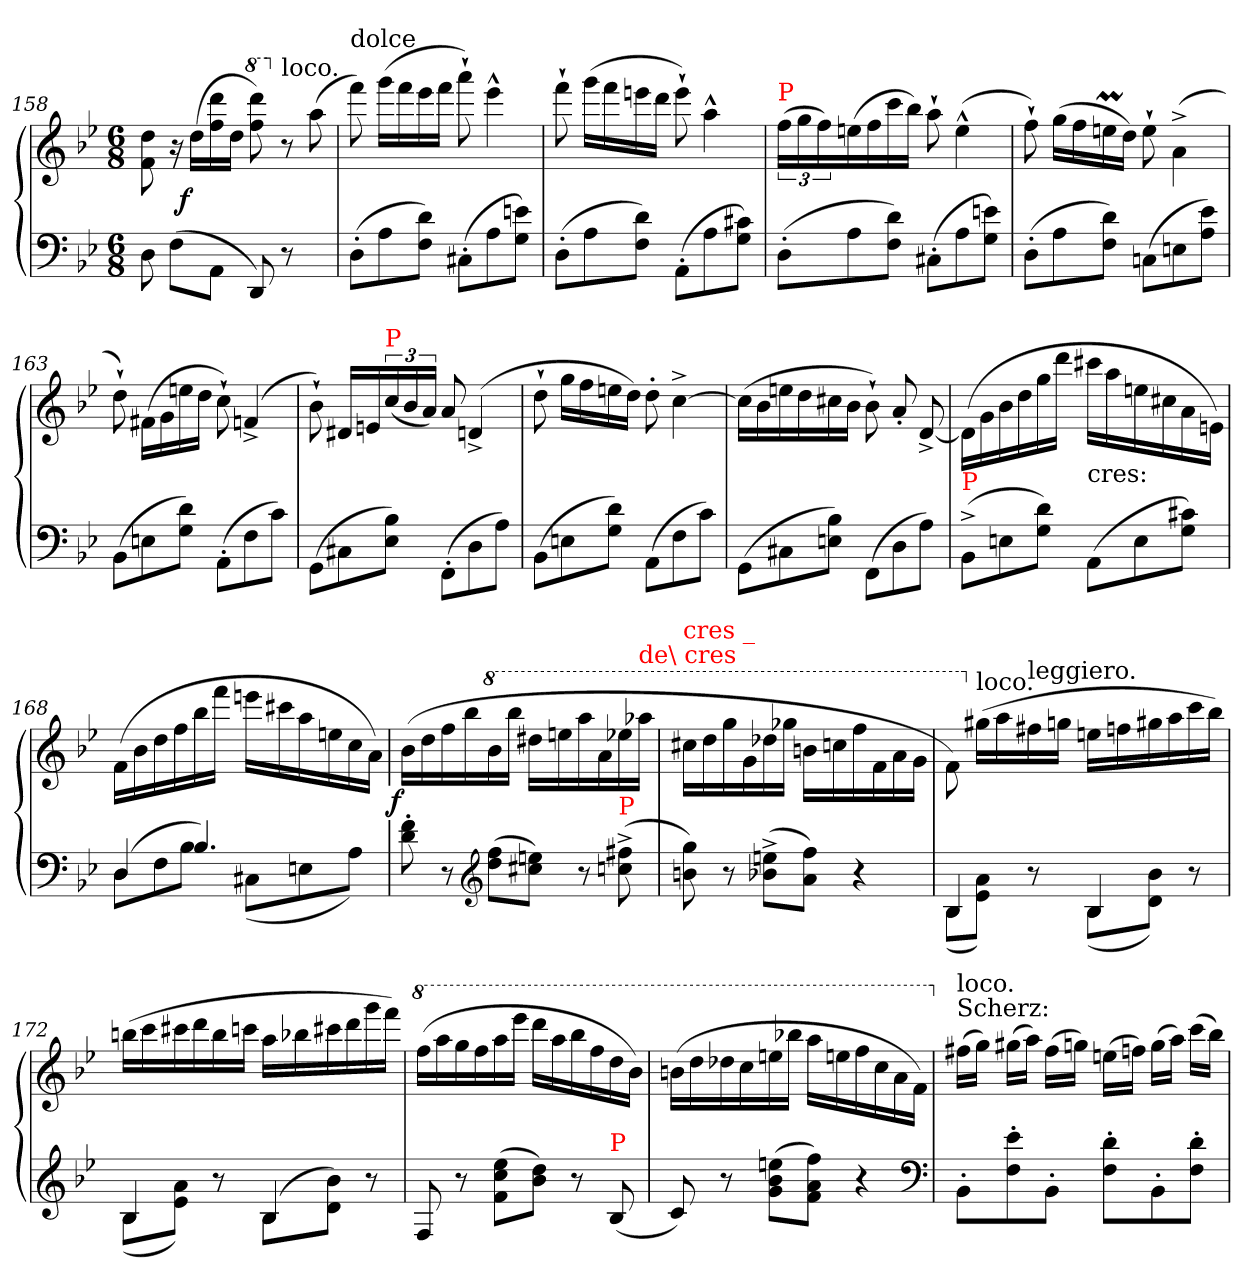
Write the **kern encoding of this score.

**kern	**kern	**dynam
*part1	*part1	*part1
*staff2	*staff1	*staff1/2
*clefF4	*clefG2	*
*k[b-e-]	*k[b-e-]	*
*M6/8	*M6/8	*
=158	=158	=158
8D	8dd\ 8f\	.
(>8F\L	16r	.
!	!	!LO:DY:rj
.	(>16ddLL	f
8AAJ	16ddd 16ff	.
.	16ddJJ	.
*	*8va	*
8DD)	8dddd 8fff)	.
*	*X8va	*
!	!LO:TX:a:t=loco.	!
8r	8r	.
8ryy	(>8aa	.
=159	=159	=159
!	!LO:TX:a:t=dolce	!
(>8D'L	8fff)	.
8A	(>16gggLL	.
.	16fff	.
8d 8FJ)	16eee-	.
.	16fffJJ	.
(>8C#X'L	8aaa`>)	.
8A	4eee-^^>	.
8en 8GJ)	.	.
=160	=160	=160
(>8D'L	8fff`>	.
8A	(>16gggLL	.
.	16fff	.
8d 8FJ)	16eeen	.
.	16dddJJ	.
(>8AA'L	8eee`>)	.
8A	4aa^^>	.
8c#X 8GJ)	.	.
=161	=161	=161
!	!LO:TX:a:color=red:t=P	!
(>8D'L	(>24ffLL	.
.	24gg	.
.	24ff)	.
8A	(>16een	.
.	16ff	.
8d 8FJ)	16ccc	.
.	16bb-JJ)	.
(>8C#X'L	8aa`>	.
8A	(>4ee^^>	.
8en 8GJ)	.	.
=162	=162	=162
(>8D'L	8ff`>)	.
8A	(>16ggLL	.
.	16ff	.
8d 8FJ)	16eenm	.
.	16ddJJ)	.
(>8CnL	8ee`>	.
8E	(>4a^>\	.
8e- 8AJ)	.	.
=163	=163	=163
(>8BB-L	8dd`>)	.
8En	(>16f#XLL	.
.	16g	.
8d 8GJ)	16een	.
.	16ddJJ	.
(>8AA'>L	8cc`>)	.
8F	(>4fn^>	.
8cJ)	.	.
=164	=164	=164
(>8GG\L	8b-`>)	.
8C#X	16d#XLL	.
.	16en	.
!	!LO:TX:a:color=red:t=P	!
8B- 8E-J)	(<24cc	.
.	24b-	.
.	24aJJ)	.
(>8FF'\L	8a	.
8D	(>4dn^>	.
8AJ)	.	.
=165	=165	=165
(>8BB-L	8dd`>	.
8En	16ggLL	.
.	16ff	.
8d 8GJ)	16ee	.
.	16ddJJ)	.
(>8AAL	8dd'>	.
8F	[4cc^>	.
8cJ)	.	.
=166	=166	=166
(>8GG\L	(>16ccLL]	.
.	16b-	.
8C#X	16een	.
.	16dd	.
8B- 8EnJ)	16cc#X	.
.	16b-JJ	.
(>8FF\L	8b-`>)	.
8D	8a'<	.
8AJ)	[8d^>	.
=167	=167	=167
!LO:TX:a:color=red:t=P	!	!
(>8BB-^L	(>16dLL]	.
.	16g	.
8En	16b-	.
.	16dd	.
8d 8GJ)	16gg	.
.	16dddJJ	.
!	!LO:TX:c:t=cres&colon;	!
(>8AAL	16ccc#XLL	.
.	16aa	.
8E	16ee	.
.	16cc#	.
8c#X 8GJ)	16a	.
.	16eJJ)	.
=168	=168	=168
*^	*	*
(>4D	8DL	(>16fLL	.
.	.	16b-	.
.	8F	16dd	.
.	.	16ff	.
4.B-)	8B-J	16bb-	.
.	.	16fffJJ	.
.	(>8C#XL	16eeenLL	.
.	.	16ccc#X	.
.	8E	16aa	.
.	.	16ee	.
8ryy	8AJ)	16cc	.
.	.	16aJJ)	.
*v	*v	*	*
=169	=169	=169
!	!	!LO:DY:rj
8f'> 8d'>	(>16b-LL	f
.	16dd	.
8r	16ff	.
.	16bb-	.
*clefG2	*	*
*	*8va	*
(>8ff 8ddL	16bb-	.
.	16bbb-JJ	.
8ee 8cc#XJ)	16ddd#XLL	.
.	16eeen	.
8r	16aaa	.
.	16aa	.
!LO:TX:a:color=red:t=P	!	!
(>8ff#X^> 8ccn^>	16eee-X	.
!	!LO:TX:a:color=red:t=de\ cres	!
.	16aaa-XJJ	.
=170	=170	=170
!	!LO:TX:a:color=red:t=cres _	!
8gg 8bn)	16ccc#XLL	.
.	16ddd	.
8r	16ggg	.
.	16gg	.
(>8een^> 8b-X^>L	16ddd-X	.
.	16ggg-XJJ	.
8ff 8aJ)	16bbn\LL	.
.	16cccn	.
4r	16fff	.
.	16ff	.
.	16aa	.
.	16ggJJ	.
=171	=171	=171
*^	*	*
4B-	(>8B-L	8ff\)	.
*	*	*X8va	*
!	!	!LO:TX:a:t=loco.	!
.	8a 8e-J)	(>16gg#XLL	.
.	.	16aa	.
!	!	!LO:TX:a:t=leggiero.	!
8r	8ryy	16ff#X	.
.	.	16ggnJJ	.
4B-	(>8B-L	16eenLL	.
.	.	16ffn	.
.	8b- 8dJ)	16gg#X	.
.	.	16aa	.
8r	8ryy	16ccc	.
.	.	16bb-JJ)	.
=172	=172	=172	=172
4B-	(>8B-L	(>16bbnLL	.
.	.	16ccc	.
.	8a 8e-J)	16ccc#X	.
.	.	16ddd	.
8r	8ryy	16bb	.
.	.	16cccnJJ	.
(>4B-	8B-L	16aaLL	.
.	.	16bb-X	.
.	8b- 8dJ)	16ccc#X	.
.	.	16ddd	.
8r	8ryy	16ggg	.
.	.	16fffJJ)	.
*v	*v	*	*
=173	=173	=173
*	*8va	*
8F	(>16fffLL	.
.	16aaa	.
8r	16ggg	.
.	16fff	.
(>8ee- 8cc 8fL	16aaa	.
.	16eeee-JJ	.
8dd 8b-J)	16ddddLL	.
.	16aaa	.
8r	16bbb-	.
.	16fff	.
!LO:TX:a:color=red:t=P	!	!
(<8B-	16ddd	.
.	16bb-JJ)	.
=174	=174	=174
8c)	(>16bbnLL	.
.	16ddd	.
8r	16ddd-X	.
.	16ccc	.
(>8een 8b- 8gL	16eee	.
.	16bbb-XJJ	.
8ff 8a 8fJ)	16aaaLL	.
.	16eeen	.
4r	16fff	.
.	16ccc	.
.	16aa	.
.	16ffJJ)	.
*clefF4	*	*
=175	=175	=175
*	*X8va	*
!	!LO:TX:a:t=Scherz&colon;	!
!	!LO:TX:a:t=loco.	!
8BB-'L	(>16ff#XLL	.
.	16ggJJ)	.
8e-' 8F'	(>16gg#XLL	.
.	16aaJJ)	.
8BB-'J	(>16ff#LL	.
.	16ggnJJ)	.
8d' 8F'L	(>16eenLL	.
.	16ffnJJ)	.
8BB-'	(>16ggLL	.
.	16aaJJ)	.
8d' 8F'J	(>16cccLL	.
.	16bb-JJ)	.
=	=	=
*-	*-	*-
